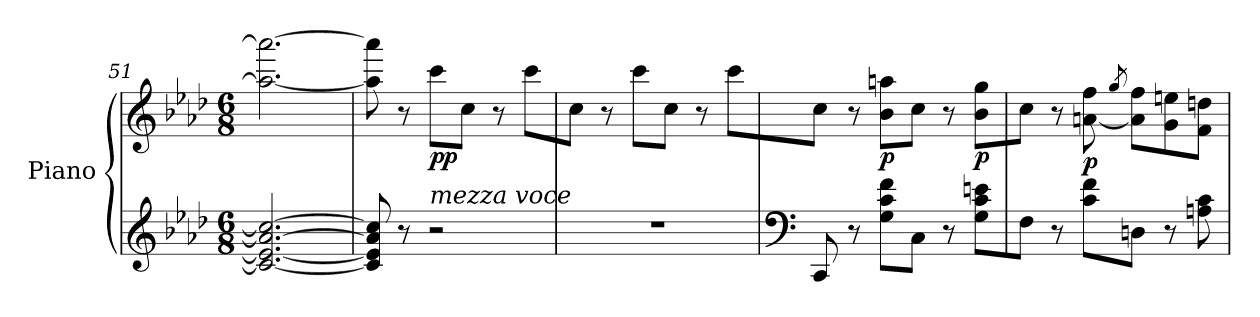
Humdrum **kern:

**kern	**kern	**dynam
*part1	*part1	*part1
*staff2	*staff1	*staff1/2
*I"Piano	*	*
*I'Pno.	*	*
*clefG2	*clefG2	*
*k[b-e-a-d-]	*k[b-e-a-d-]	*
*M6/8	*M6/8	*
=51	=51	=51
2.c/_ 2.e-/_ 2.a-/_ 2.cc/_	2.aa-\_ 2.aaa-\_	.
=52	=52	=52
8c/] 8e-/] 8a-/] 8cc/]	8aa-\] 8aaa-\]	.
8r	8r	.
!LO:TX:a:i:t=mezza voce	!	!
!	!	!LO:DY:b
2r	8ccc\L	pp
.	8cc\J	.
.	8r	.
.	8ccc\L	.
=53	=53	=53
2.r	8cc\J	.
.	8r	.
.	8ccc\L	.
.	8cc\J	.
.	8r	.
.	8ccc\L	.
=54	=54	=54
*clefF4	*	*
8CC/	8cc\J	.
8r	8r	.
!	!	!LO:DY:b
8G\ 8c\ 8f\L	8b-\ 8aan\L	p
8C\J	8cc\J	.
8r	8r	.
!	!	!LO:DY:b
8G\ 8c\ 8en\L	8b-\ 8gg\L	p
=55	=55	=55
8F\J	8cc\J	.
8r	8r	.
!	!	!LO:DY:b
8c\ 8f\L	[8an\ 8ff\	p
.	8qgg/	.
8Dn\J	8a\] 8ff\L	.
8r	8g\ 8een\	.
8An\ 8c\	8f\ 8ddn\J	.
=	=	=
*-	*-	*-
